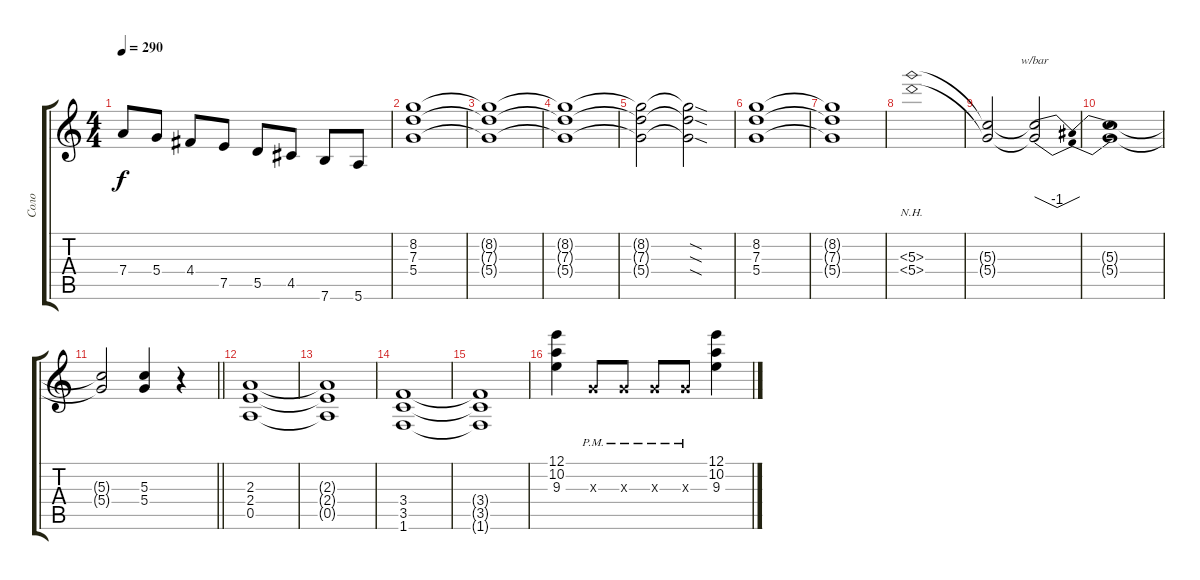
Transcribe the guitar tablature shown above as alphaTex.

\track ("Соло" "Соло") {instrument distortionguitar}
\staff {score tabs}
\tuning (E4 B3 G3 D3 A2 E2) {hide}
\ts (4 4)
\tempo 290
\clef g2
\ks c
7.4.8{dy f} 5.4.8 4.4.8 7.5.8 5.5.8 4.5.8 7.6.8 5.6.8 |
(8.2 7.3 5.4).1 |
(8.2{t} 7.3{t} 5.4{t}).1 |
(8.2{t} 7.3{t} 5.4{t}).1 |
(8.2{t} 7.3{t} 5.4{t}).2 (8.2{sod t} 7.3{sod t} 5.4{sod t}).2 |
(8.2 7.3 5.4).1 |
(8.2{t} 7.3{t} 5.4{t}).1 |
(5.3{nh} 5.4{nh}).1 |
(5.3{t} 5.4{t}).2 (5.3{t} 5.4{t}).2{tbe (dip default 0 0 46 -4 60 0)} |
(5.3{t} 5.4{t}).1 |
\barLineRight lightlight
(5.3{t} 5.4{t}).2 (5.3 5.4).4 r.4 |
(2.3 2.4 0.5).1 |
(2.3{t} 2.4{t} 0.5{t}).1 |
(3.4 3.5 1.6).1 |
(3.4{t} 3.5{t} 1.6{t}).1 |
(12.1 10.2 9.3).4 0.3{pm x}.8 0.3{pm x}.8 0.3{pm x}.8 0.3{pm x}.8 (12.1 10.2 9.3).4
